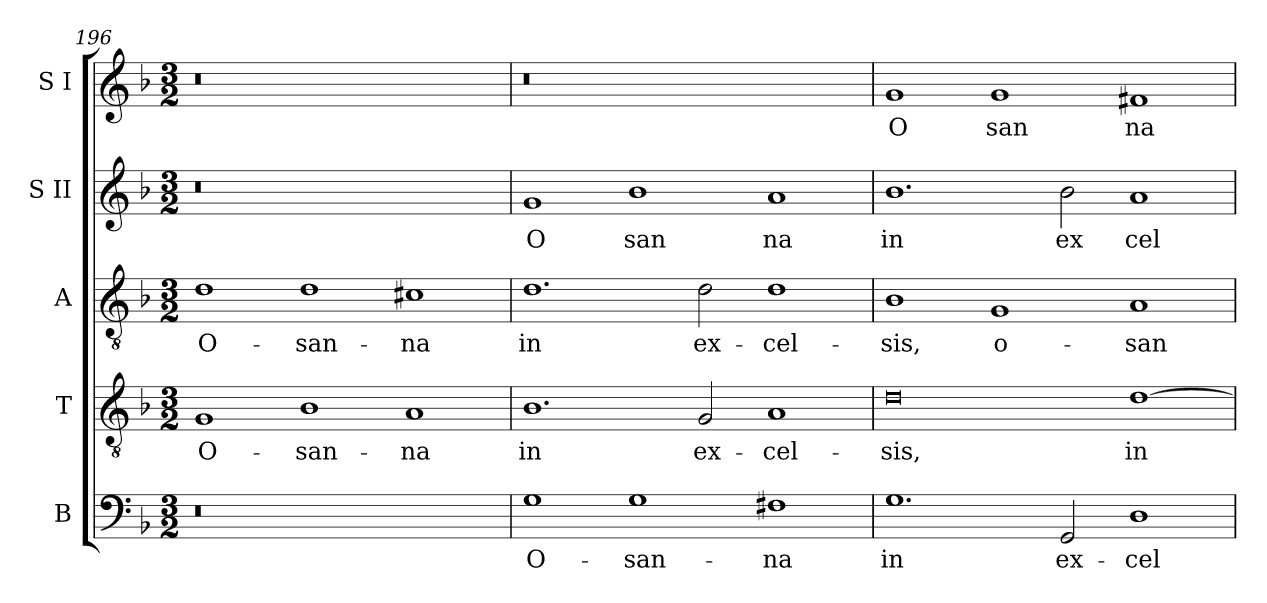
**kern	**text	**kern	**text	**kern	**text	**kern	**text	**kern	**text
*part5	*part5	*part4	*part4	*part3	*part3	*part2	*part2	*part1	*part1
*staff5	*staff5	*staff4	*staff4	*staff3	*staff3	*staff2	*staff2	*staff1	*staff1
*I"B	*	*I"T	*	*I"A	*	*I"S II	*	*I"S I	*
*I'B	*	*I'T	*	*I'A	*	*I'S II	*	*I'S I	*
!!LO:LB:g=z
*clefF4	*	*clefGv2	*	*clefGv2	*	*clefG2	*	*clefG2	*
*k[b-]	*	*k[b-]	*	*k[b-]	*	*k[b-]	*	*k[b-]	*
*F:	*	*F:	*	*F:	*	*F:	*	*F:	*
*M3/2	*	*M3/2	*	*M3/2	*	*M3/2	*	*M3/2	*
=196	=196	=196	=196	=196	=196	=196	=196	=196	=196
!	!	!	!LO:LY:b:cj	!	!LO:LY:b:cj	!	!	!	!
0.r	.	1G	O-	1d	O-	0.r	.	0.r	.
!	!	!	!LO:LY:b:cj	!	!LO:LY:b:cj	!	!	!	!
.	.	1B-	-san-	1d	-san-	.	.	.	.
!	!	!	!LO:LY:b:cj	!	!LO:LY:b:cj	!	!	!	!
.	.	1A	-na	1c#X	-na	.	.	.	.
=197	=197	=197	=197	=197	=197	=197	=197	=197	=197
!	!LO:LY:b:cj	!	!LO:LY:b:cj	!	!LO:LY:b:cj	!	!LO:LY:b:cj	!	!
1G	O-	1.B-	in	1.d	in	1g	O	0.r	.
!	!LO:LY:b:cj	!	!	!	!	!	!LO:LY:b:cj	!	!
1G	-san-	.	.	.	.	1b-	san	.	.
!	!	!	!LO:LY:b:cj	!	!LO:LY:b:cj	!	!	!	!
.	.	2G/	ex-	2d\	ex-	.	.	.	.
!	!LO:LY:b:cj	!	!LO:LY:b:cj	!	!LO:LY:b:cj	!	!LO:LY:b:cj	!	!
1F#X	-na	1A	-cel-	1d	-cel-	1a	na	.	.
=198	=198	=198	=198	=198	=198	=198	=198	=198	=198
!	!LO:LY:b:cj	!	!LO:LY:b:cj	!	!LO:LY:b:cj	!	!LO:LY:b:cj	!	!LO:LY:b:cj
1.G	in	0d	-sis,	1B-	-sis,	1.b-	in	1g	O
!	!	!	!	!	!LO:LY:b:cj	!	!	!	!LO:LY:b:cj
.	.	.	.	1G	o-	.	.	1g	san
!	!LO:LY:b:cj	!	!	!	!	!	!LO:LY:b:cj	!	!
2GG/	ex-	.	.	.	.	2b-\	ex	.	.
!	!LO:LY:b:cj	!	!LO:LY:b:cj	!	!LO:LY:b:cj	!	!LO:LY:b:cj	!	!LO:LY:b:cj
1D	-cel-	[>1d	in	1A	-san-	1a	cel	1f#X	na
=	=	=	=	=	=	=	=	=	=
*-	*-	*-	*-	*-	*-	*-	*-	*-	*-
